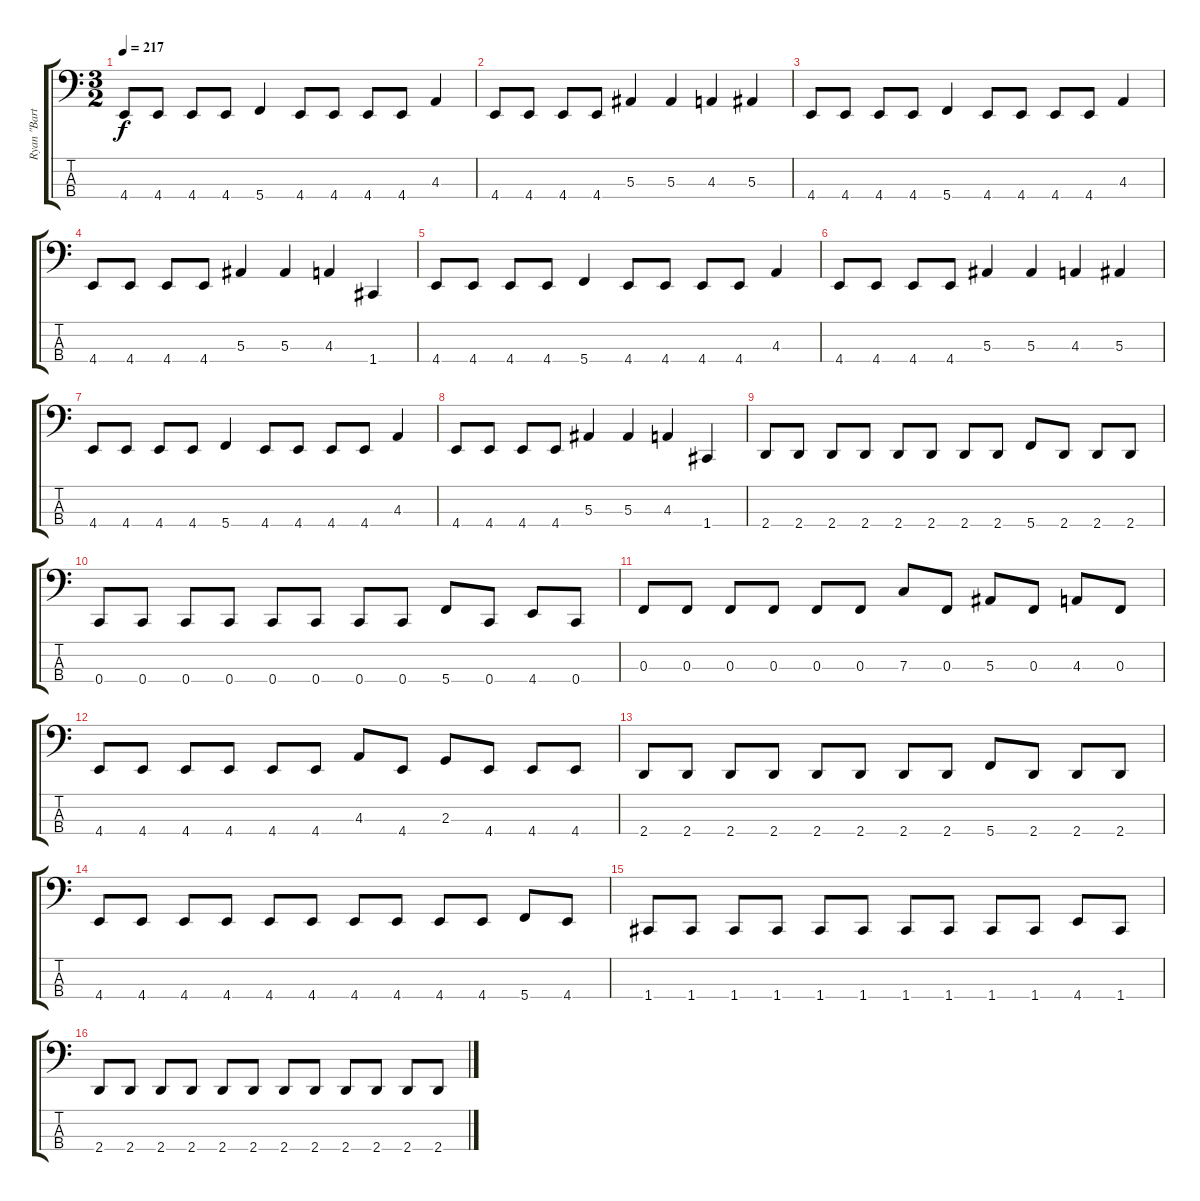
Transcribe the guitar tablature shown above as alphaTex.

\track ("Ryan \"Bart\" Williams [Bass (Since 2007)]" "Ryan \"Bart") {instrument electricbassfinger}
\staff {score tabs}
\tuning (Eb2 Bb1 F1 C1) {hide}
\ts (3 2)
\tempo 217
\clef f4
\ks c
4.4.8{dy f} 4.4.8 4.4.8 4.4.8 5.4.4 4.4.8 4.4.8 4.4.8 4.4.8 4.3.4 |
4.4.8 4.4.8 4.4.8 4.4.8 5.3.4 5.3.4 4.3.4 5.3.4 |
4.4.8 4.4.8 4.4.8 4.4.8 5.4.4 4.4.8 4.4.8 4.4.8 4.4.8 4.3.4 |
4.4.8 4.4.8 4.4.8 4.4.8 5.3.4 5.3.4 4.3.4 1.4.4 |
4.4.8 4.4.8 4.4.8 4.4.8 5.4.4 4.4.8 4.4.8 4.4.8 4.4.8 4.3.4 |
4.4.8 4.4.8 4.4.8 4.4.8 5.3.4 5.3.4 4.3.4 5.3.4 |
4.4.8 4.4.8 4.4.8 4.4.8 5.4.4 4.4.8 4.4.8 4.4.8 4.4.8 4.3.4 |
4.4.8 4.4.8 4.4.8 4.4.8 5.3.4 5.3.4 4.3.4 1.4.4 |
2.4.8 2.4.8 2.4.8 2.4.8 2.4.8 2.4.8 2.4.8 2.4.8 5.4.8 2.4.8 2.4.8 2.4.8 |
0.4.8 0.4.8 0.4.8 0.4.8 0.4.8 0.4.8 0.4.8 0.4.8 5.4.8 0.4.8 4.4.8 0.4.8 |
0.3.8 0.3.8 0.3.8 0.3.8 0.3.8 0.3.8 7.3.8 0.3.8 5.3.8 0.3.8 4.3.8 0.3.8 |
4.4.8 4.4.8 4.4.8 4.4.8 4.4.8 4.4.8 4.3.8 4.4.8 2.3.8 4.4.8 4.4.8 4.4.8 |
2.4.8 2.4.8 2.4.8 2.4.8 2.4.8 2.4.8 2.4.8 2.4.8 5.4.8 2.4.8 2.4.8 2.4.8 |
4.4.8 4.4.8 4.4.8 4.4.8 4.4.8 4.4.8 4.4.8 4.4.8 4.4.8 4.4.8 5.4.8 4.4.8 |
1.4.8 1.4.8 1.4.8 1.4.8 1.4.8 1.4.8 1.4.8 1.4.8 1.4.8 1.4.8 4.4.8 1.4.8 |
2.4.8 2.4.8 2.4.8 2.4.8 2.4.8 2.4.8 2.4.8 2.4.8 2.4.8 2.4.8 2.4.8 2.4.8
